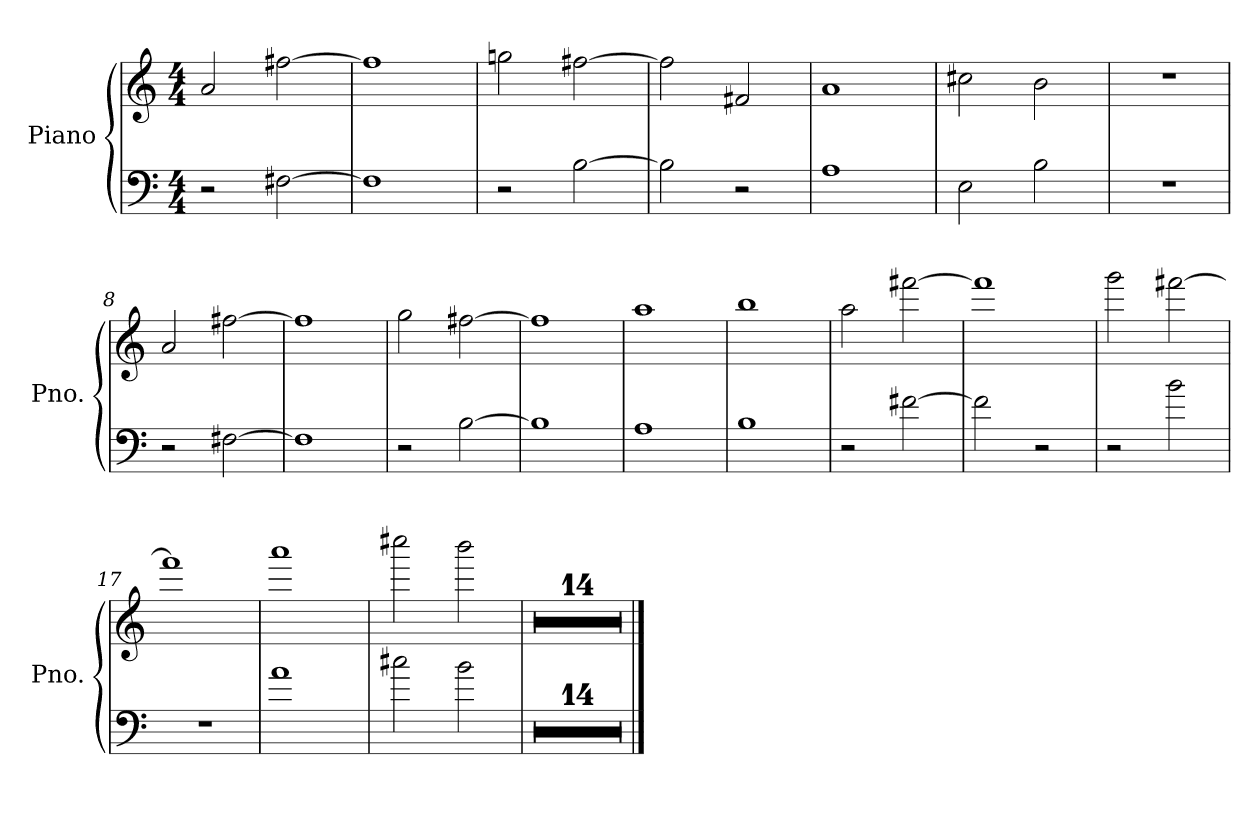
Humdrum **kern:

**kern	**kern
*part1	*part1
*staff2	*staff1
*I"Piano	*
*I'Pno.	*
*clefF4	*clefG2
*k[]	*k[]
*M4/4	*M4/4
=1	=1
2r	2a/
[2F#X\	[2ff#X\
=2	=2
1F#]	1ff#]
=3	=3
2r	2ggn\
[2B\	[2ff#X\
=4	=4
2B\]	2ff#\]
2r	2f#X/
=5	=5
1A	1a
=6	=6
2E\	2cc#X\
2B\	2b\
=7	=7
1r	1r
=8	=8
2r	2a/
[2F#X\	[2ff#X\
=9	=9
1F#]	1ff#]
=10	=10
2r	2gg\
[2B\	[2ff#X\
=11	=11
1B]	1ff#]
=12	=12
1A	1aa
=13	=13
1B	1bb
!!LO:LB:g=z
=14	=14
2r	2aa\
[2f#X\	[2fff#X\
=15	=15
2f#\]	1fff#]
2r	.
=16	=16
2r	2ggg\
2b\	[2fff#X\
=17	=17
1r	1fff#]
=18	=18
1a	1aaa
=19	=19
2cc#X\	2cccc#X\
2b\	2bbb\
=20	=20
1r	1r
=21	=21
1r	1r
=22	=22
1r	1r
=23	=23
1r	1r
=24	=24
1r	1r
=25	=25
1r	1r
=26	=26
1r	1r
=27	=27
1r	1r
=28	=28
1r	1r
=29	=29
1r	1r
!!LO:LB:g=z
=30	=30
1r	1r
=31	=31
1r	1r
=32	=32
1r	1r
=33	=33
1r	1r
==	==
*-	*-
